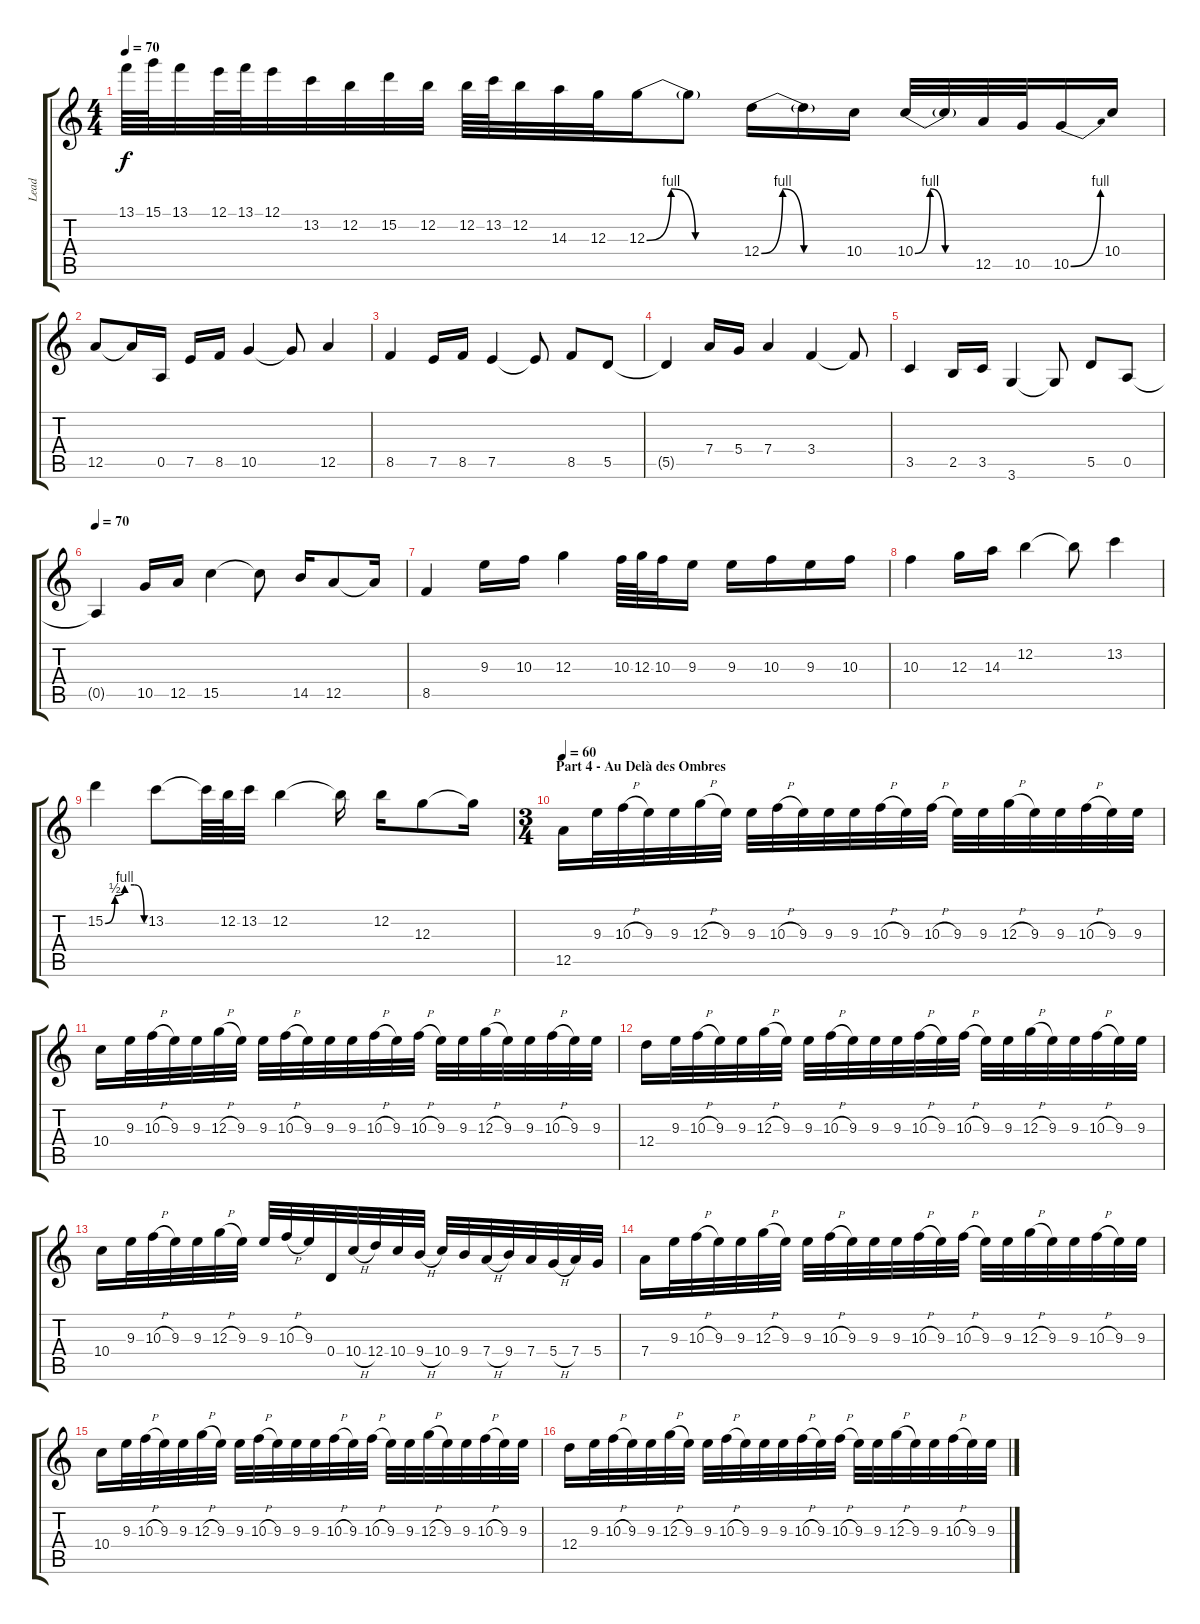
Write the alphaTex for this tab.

\track ("Lead" "Lead") {instrument distortionguitar}
\staff {score tabs}
\tuning (E4 B3 G3 D3 A2 E2) {hide}
\ts (4 4)
\tempo 70
\clef g2
\ks c
13.1.64{dy f} 15.1.64 13.1.32 12.1.64 13.1.64 12.1.32 13.2.32 12.2.32 15.2.32 12.2.32 12.2.64 13.2.64 12.2.32 14.3.32 12.3.32 12.3{be (custom 0 0 15 4 30 0 60 0)}.16 12.3{t}.8 12.4{be (custom 0 0 15 4 30 0 60 0)}.16 12.4{t}.16 10.4.16 10.4{be (custom 0 0 15 4 30 0 60 0)}.32 10.4{t}.32 12.5.32 10.5.32 10.5{be (bend 0 0 60 4)}.16 10.4.16 |
12.5.8 12.5{t}.16 0.5.16 7.5.16 8.5.16 10.5.4 10.5{t}.8 12.5.4 |
8.5.4 7.5.16 8.5.16 7.5.4 7.5{t}.8 8.5.8 5.5.8 |
5.5{t}.4 7.4.16 5.4.16 7.4.4 3.4.4 3.4{t}.8 |
3.5.4 2.5.16 3.5.16 3.6.4 3.6{t}.8 5.5.8 0.5.8 |
\tempo 70
0.5{t}.4 10.5.16 12.5.16 15.5.4 15.5{t}.8 14.5.16 12.5.8 12.5{t}.16 |
8.5.4 9.3.16 10.3.16 12.3.4 10.3.64 12.3.64 10.3.32 9.3.16 9.3.16 10.3.16 9.3.16 10.3.16 |
10.3.4 12.3.16 14.3.16 12.2.4 12.2{t}.8 13.2.4 |
15.2{be (custom 0 0 15 2 30 4 45 4 60 0)}.4 13.2.8 13.2{t}.64 12.2.64 13.2.32 12.2.4 12.2{t}.16 12.2.16 12.3.8 12.3{t}.16 |
\ts (3 4)
\section ("" "Part 4 - Au Delà des Ombres")
\tempo 60
12.5.16 9.3.32 10.3{h}.32 9.3.32 9.3.32 12.3{h}.32 9.3.32 9.3.32 10.3{h}.32 9.3.32 9.3.32 9.3.32 10.3{h}.32 9.3.32 10.3{h}.32 9.3.32 9.3.32 12.3{h}.32 9.3.32 9.3.32 10.3{h}.32 9.3.32 9.3.32 |
10.4.16 9.3.32 10.3{h}.32 9.3.32 9.3.32 12.3{h}.32 9.3.32 9.3.32 10.3{h}.32 9.3.32 9.3.32 9.3.32 10.3{h}.32 9.3.32 10.3{h}.32 9.3.32 9.3.32 12.3{h}.32 9.3.32 9.3.32 10.3{h}.32 9.3.32 9.3.32 |
12.4.16 9.3.32 10.3{h}.32 9.3.32 9.3.32 12.3{h}.32 9.3.32 9.3.32 10.3{h}.32 9.3.32 9.3.32 9.3.32 10.3{h}.32 9.3.32 10.3{h}.32 9.3.32 9.3.32 12.3{h}.32 9.3.32 9.3.32 10.3{h}.32 9.3.32 9.3.32 |
10.4.16 9.3.32 10.3{h}.32 9.3.32 9.3.32 12.3{h}.32 9.3.32 9.3.32 10.3{h}.32 9.3.32 0.4.32 10.4{h}.32 12.4.32 10.4.32 9.4{h}.32 10.4.32 9.4.32 7.4{h}.32 9.4.32 7.4.32 5.4{h}.32 7.4.32 5.4.32 |
7.4.16 9.3.32 10.3{h}.32 9.3.32 9.3.32 12.3{h}.32 9.3.32 9.3.32 10.3{h}.32 9.3.32 9.3.32 9.3.32 10.3{h}.32 9.3.32 10.3{h}.32 9.3.32 9.3.32 12.3{h}.32 9.3.32 9.3.32 10.3{h}.32 9.3.32 9.3.32 |
10.4.16 9.3.32 10.3{h}.32 9.3.32 9.3.32 12.3{h}.32 9.3.32 9.3.32 10.3{h}.32 9.3.32 9.3.32 9.3.32 10.3{h}.32 9.3.32 10.3{h}.32 9.3.32 9.3.32 12.3{h}.32 9.3.32 9.3.32 10.3{h}.32 9.3.32 9.3.32 |
12.4.16 9.3.32 10.3{h}.32 9.3.32 9.3.32 12.3{h}.32 9.3.32 9.3.32 10.3{h}.32 9.3.32 9.3.32 9.3.32 10.3{h}.32 9.3.32 10.3{h}.32 9.3.32 9.3.32 12.3{h}.32 9.3.32 9.3.32 10.3{h}.32 9.3.32 9.3.32
